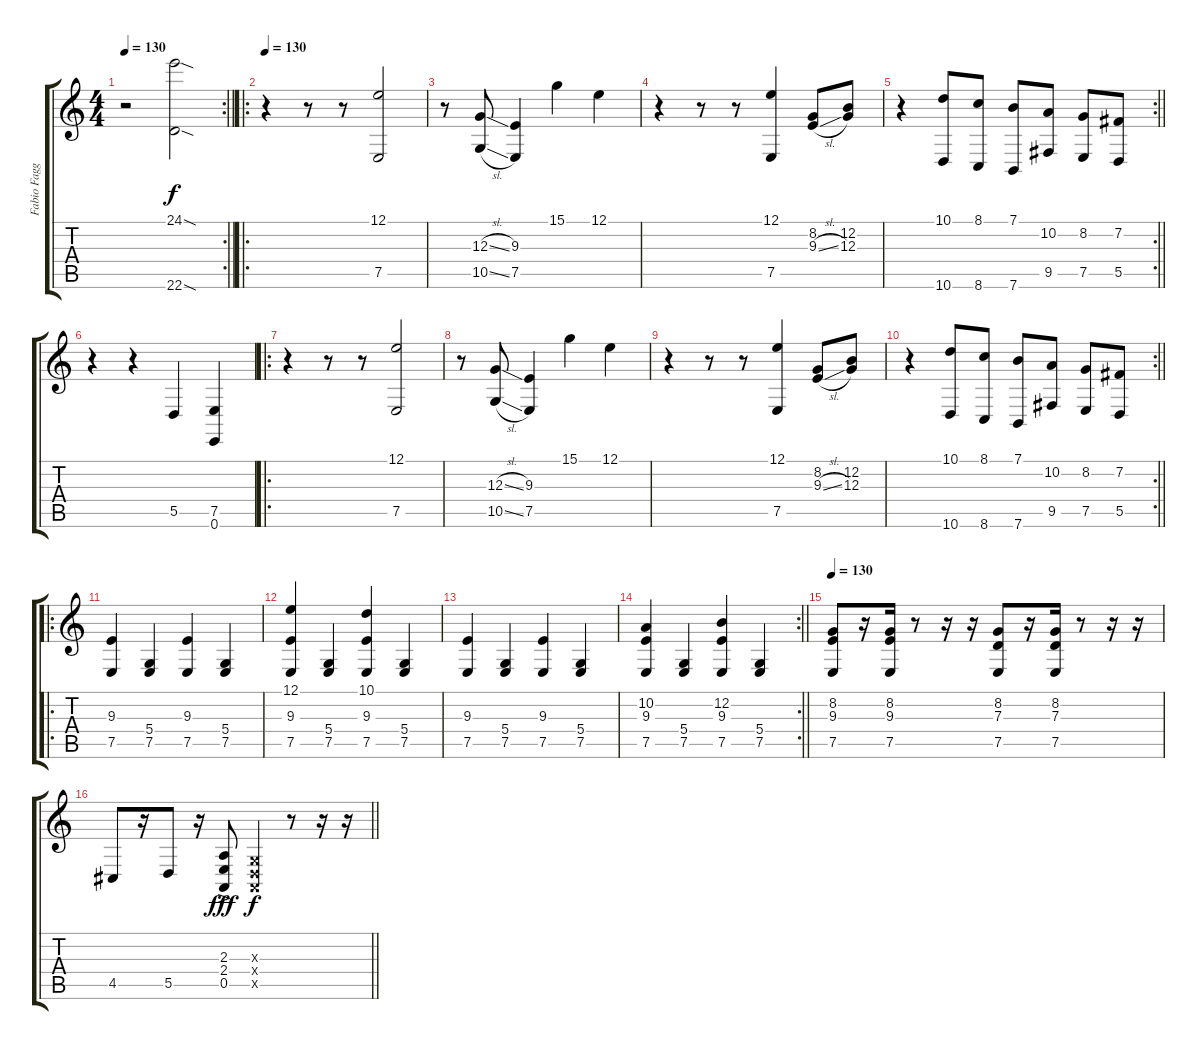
\track ("Fabio Faggott" "Fabio Fagg") {instrument bassoon}
\staff {score tabs}
\tuning (E4 B3 G3 D3 A2 E2) {hide}
\rc 2
\ts (4 4)
\tempo 130
\clef g2
\barLineRight lightlight
\ks c
r.2{dy f} (24.1{sod} 22.6{sod}).2 |
\ro
\tempo 130
r.4 r.8 r.8 (12.1 7.5).2 |
r.8 (12.3{sl} 10.5{sl}).8 (9.3 7.5).4 15.1.4 12.1.4 |
r.4 r.8 r.8 (12.1 7.5).4 (8.2 9.3{sl}).8 (12.2 12.3).8 |
\rc 2
\barLineRight lightlight
r.4 (10.1 10.6).8 (8.1 8.6).8 (7.1 7.6).8 (10.2 9.5).8 (8.2 7.5).8 (7.2 5.5).8 |
r.4 r.4 5.5.4 (7.5 0.6).4 |
\ro
r.4 r.8 r.8 (12.1 7.5).2 |
r.8 (12.3{sl} 10.5{sl}).8 (9.3 7.5).4 15.1.4 12.1.4 |
r.4 r.8 r.8 (12.1 7.5).4 (8.2 9.3{sl}).8 (12.2 12.3).8 |
\rc 2
\barLineRight lightlight
r.4 (10.1 10.6).8 (8.1 8.6).8 (7.1 7.6).8 (10.2 9.5).8 (8.2 7.5).8 (7.2 5.5).8 |
\ro
(9.3 7.5).4 (5.4 7.5).4 (9.3 7.5).4 (5.4 7.5).4 |
(12.1 9.3 7.5).4 (5.4 7.5).4 (10.1 9.3 7.5).4 (5.4 7.5).4 |
(9.3 7.5).4 (5.4 7.5).4 (9.3 7.5).4 (5.4 7.5).4 |
\rc 2
\barLineRight lightlight
(10.2 9.3 7.5).4 (5.4 7.5).4 (12.2 9.3 7.5).4 (5.4 7.5).4 |
\tempo 130
(8.2 9.3 7.5).8 r.16 (8.2 9.3 7.5).16 r.8 r.16 r.16 (8.2 7.3 7.5).8 r.16 (8.2 7.3 7.5).16 r.8 r.16 r.16 |
\barLineRight lightlight
4.5.8 r.16 5.5.8 r.16 (2.3 2.4{ac} 0.5{ac}).8{dy fff} (0.3{x} 0.4{x} 0.5{x}).4{dy f} r.8 r.16 r.16
